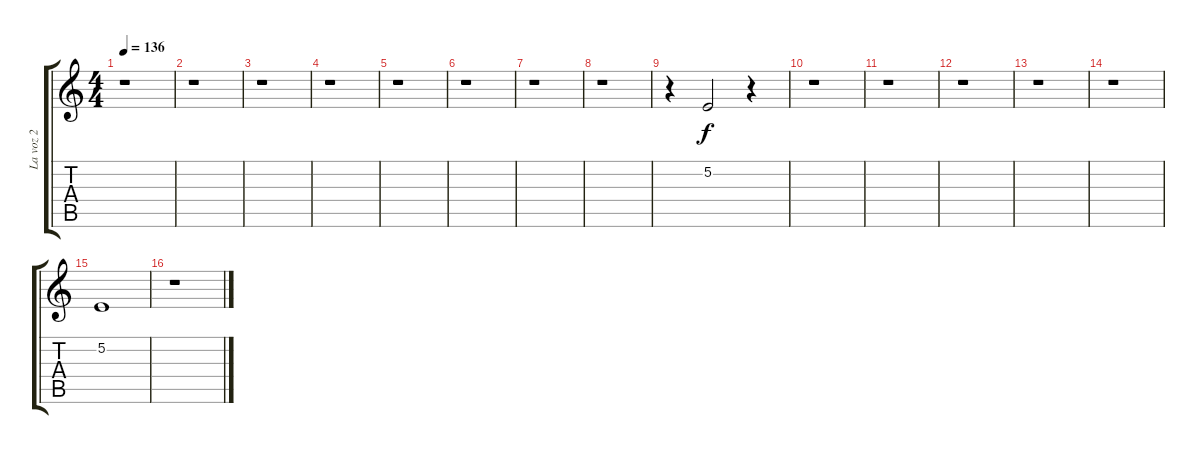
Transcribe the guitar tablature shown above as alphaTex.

\track ("La voz 2" "La voz 2") {instrument stringensemble1}
\staff {score tabs}
\tuning (E4 B3 G3 D3 A2 E2) {hide}
\ts (4 4)
\tempo 136
\clef g2
\ks c
r.1{dy f} |
r.1 |
r.1 |
r.1 |
r.1 |
r.1 |
r.1 |
r.1 |
r.4 5.2.2 r.4 |
r.1 |
r.1 |
r.1 |
r.1 |
r.1 |
5.2.1 |
r.1
